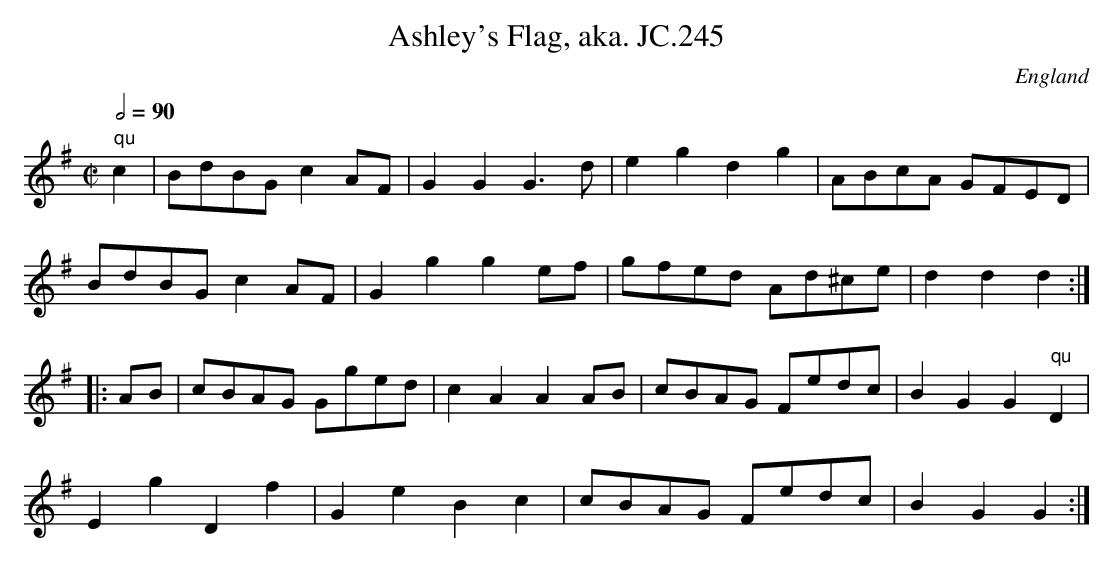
X:1
T:Ashley's Flag, aka. JC.245
L:1/8
M:C|
O:England
Q:2/4=90
K:G
" qu"c2|\
BdBG c2AF|G2G2 G3d|e2g2 d2g2|ABcA GFED|!
BdBG c2AF|G2g2 g2ef|gfed Ad^ce|d2d2 d2:|!
|:AB|cBAG Gged|c2A2 A2AB|cBAG Fedc|B2G2 G2" qu"D2|!
E2g2 D2f2|G2e2 B2c2|cBAG Fedc|B2G2 G2:|
